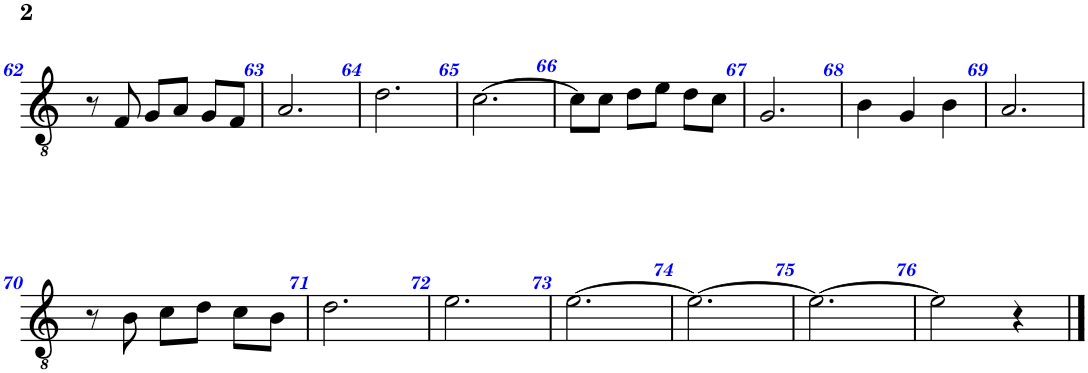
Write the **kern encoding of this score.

**kern	**kern	**kern	**kern	**kern	**kern
*part5	*part4	*part3	*part2	*part2	*part1
*staff6	*staff5	*staff4	*staff3	*staff2	*staff1
*I"Piano	*I"Piano	*I"Piano, untitled	*I"Piano	*	*I"Chitarra
!!LO:PB:g=z
*clefG2	*clefG2	*clefF4	*clefG2	*clefG2	*clefGv2
*k[]	*k[]	*k[]	*k[]	*k[]	*k[]
*M3/4	*M3/4	*M3/4	*M3/4	*M3/4	*M3/4
=62	=62	=62	=62	=62	=62
2.r	8r	2DDD	2.r	2.r	8r
.	8f	.	.	.	8F/
.	8g/L	.	.	.	8G/L
.	8a/J	.	.	.	8A/J
.	8g/L	4AAA	.	.	8G/L
.	8f/J	.	.	.	8F/J
=63	=63	=63	=63	=63	=63
2.r	2.a	2.DD	2.r	2.r	2.A/
=64	=64	=64	=64	=64	=64
2.r	2.dd	4FFF	4r	4r	2.d\
.	.	2FF	4bb	8ddd'\L	.
.	.	.	.	8gg#X'\J	.
.	.	.	8ff\L	8gg#'\L	.
.	.	.	8dd'\J	8ff'\J	.
=65	=65	=65	=65	=65	=65
2.r	[2.cc	2.EE	4r	4r	[2.c\
.	.	.	8e'/L	8g'\L	.
.	.	.	8cc'/J	8ee'\J	.
.	.	.	8cc'\L	8ee'\L	.
.	.	.	8cc'\ 8ee'\J	8gg'\J	.
=66	=66	=66	=66	=66	=66
2.r	8cc\L]	2.GGG	4cc' 4ee'	4aa'	8c\L]
.	8cc\J	.	.	.	8c\J
.	8dd\L	.	4r	4r	8d\L
.	8ee\J	.	.	.	8e\J
.	8dd\L	.	4r	4r	8d\L
.	8cc\J	.	.	.	8c\J
=67	=67	=67	=67	=67	=67
4c	2.g	2.CC	2.r	2.r	2.G/
8g'/ 8ee'/L	.	.	.	.	.
8g'/ 8cc'/J	.	.	.	.	.
4e' 4g'	.	.	.	.	.
=68	=68	=68	=68	=68	=68
4r	4b	2.AA	2.r	2.r	4B\
4A' 4c' 4e-X' 4f#X'	4g	.	.	.	4G/
4A' 4c' 4e-' 4f#'	4b	.	.	.	4B\
=69	=69	=69	=69	=69	=69
4D	2.a	2.DD	2.r	2.r	2.A/
8A'/ 8d'/L	.	.	.	.	.
*clefG2	*	*	*	*	*
8d'/ 8f'/J	.	.	.	.	.
8a'\ 8dd'\L	.	.	.	.	.
8dd'\ 8ff'\J	.	.	.	.	.
!!LO:LB:g=z
=70	=70	=70	=70	=70	=70
4ff' 4aa'	8r	2.r	2.r	2.r	8r
.	8b	.	.	.	8B\
4r	8cc\L	.	.	.	8c\L
.	8dd\J	.	.	.	8d\J
4r	8cc\L	.	.	.	8c\L
.	8b\J	.	.	.	8B\J
=71	=71	=71	=71	=71	=71
2.r	2.dd	2.r	2.r	2.r	2.d\
=72	=72	=72	=72	=72	=72
2.r	2.ee	2.r	2.r	8r	2.e\
.	.	.	.	8a	.
.	.	.	.	2g	.
=73	=73	=73	=73	=73	=73
2.r	[2.ee	2.CC	2.r	8r	[2.e\
.	.	.	.	8ee	.
.	.	.	.	8ff\L	.
.	.	.	.	8gg\J	.
.	.	.	.	32ff'\LLL	.
.	.	.	.	32gg\	.
*	*	*	*	*Xbrackettup	*
.	.	.	.	48.ff\	.
.	.	.	.	[48.ee\JJ	.
.	.	.	.	8ee\J]	.
=74	=74	=74	=74	=74	=74
2.r	2.ee_	4CC	2.r	8dd\L	2.e\_
.	.	.	.	8cc'\J	.
.	.	4GGG	.	[2gg	.
.	.	[4CC	.	.	.
=75	=75	=75	=75	=75	=75
2.r	2.ee_	2.CC_	2.r	2.gg_	2.e\_
=76	=76	=76	=76	=76	=76
2.r	2ee]	2CC]	2.r	2gg]	2e\]
.	4r	4r	.	4r	4r
==	==	==	==	==	==
*-	*-	*-	*-	*-	*-
